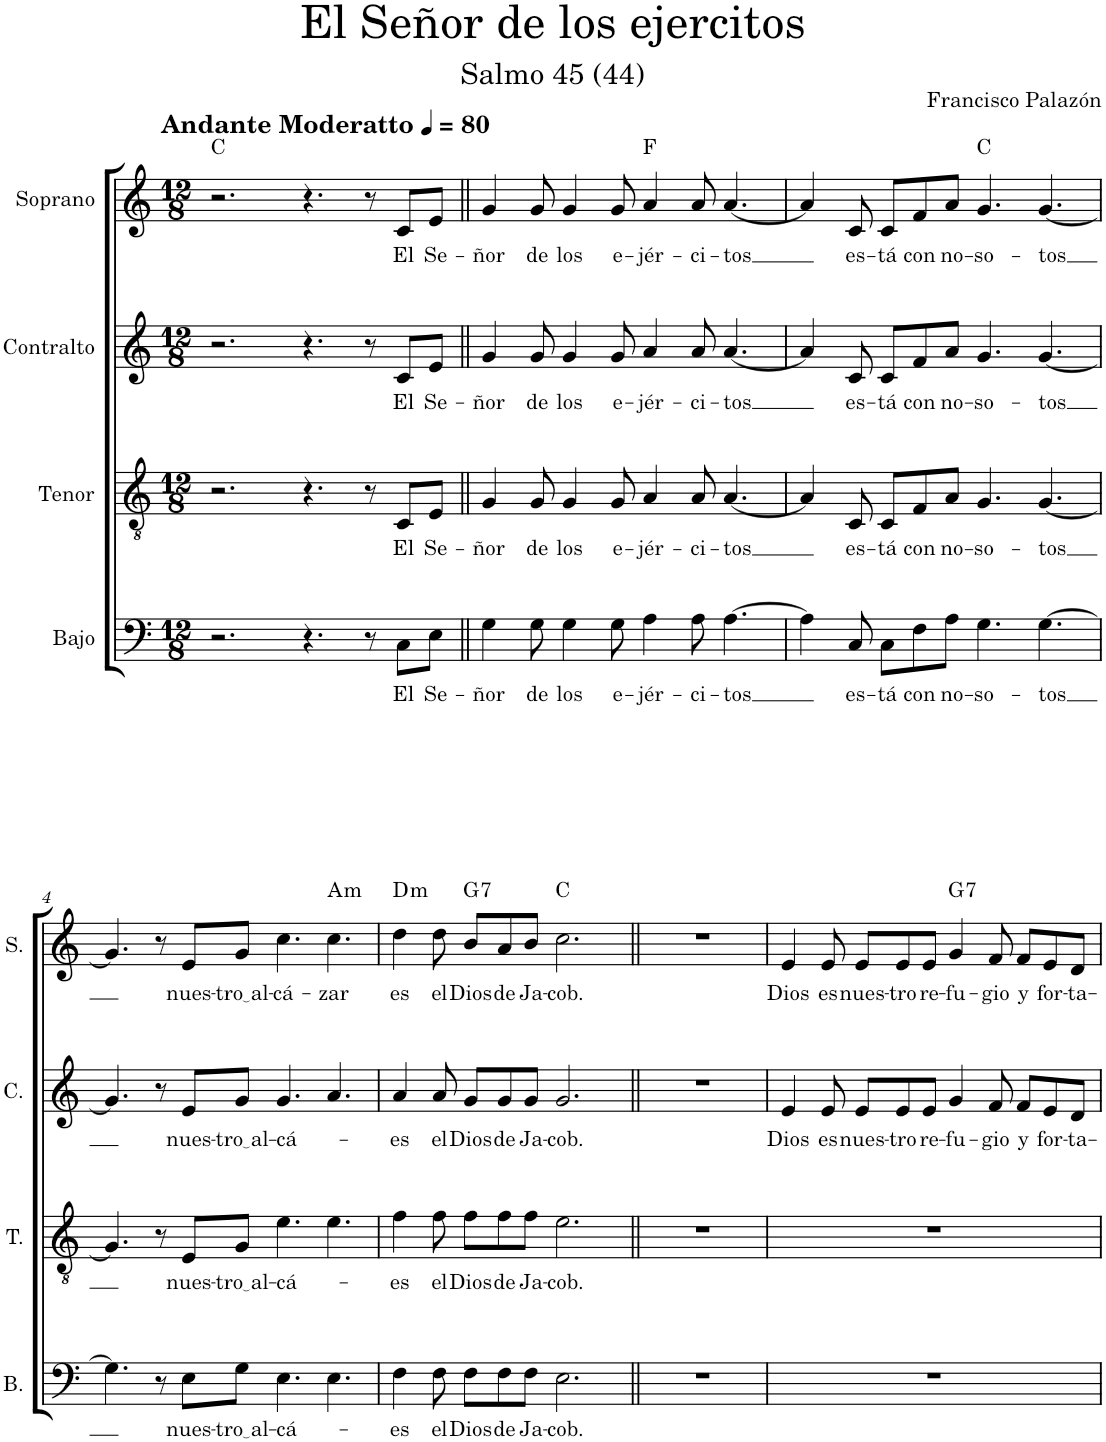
**kern	**text	**kern	**text	**kern	**text	**kern	**text	**harte
*part4	*part4	*part3	*part3	*part2	*part2	*part1	*part1	*part1
*staff4	*staff4	*staff3	*staff3	*staff2	*staff2	*staff1	*staff1	*
*I"Bajo	*	*I"Tenor	*	*I"Contralto	*	*I"Soprano	*	*
*I'B.	*	*I'T.	*	*I'C.	*	*I'S.	*	*
*clefF4	*	*clefGv2	*	*clefG2	*	*clefG2	*	*
*k[]	*	*k[]	*	*k[]	*	*k[]	*	*
*M12/8	*	*M12/8	*	*M12/8	*	*M12/8	*	*
*MM80	*	*MM80	*	*MM80	*	*MM80	*	*
=1	=1	=1	=1	=1	=1	=1	=1	=1
!	!	!	!	!	!	!LO:TX:a:B:t=Andante Moderatto	!	!
2.r	.	2.r	.	2.r	.	2.r	.	C:maj
4.r	.	4.r	.	4.r	.	4.r	.	.
8r	.	8r	.	8r	.	8r	.	.
!	!LO:LY:b	!	!LO:LY:b	!	!LO:LY:b	!	!LO:LY:b	!
8C\L	El	8C/L	El	8c/L	El	8c/L	El	.
!	!LO:LY:b	!	!LO:LY:b	!	!LO:LY:b	!	!LO:LY:b	!
8E\J	Se-	8E/J	Se-	8e/J	Se-	8e/J	Se-	.
=2||	=2||	=2||	=2||	=2||	=2||	=2||	=2||	=2||
!	!LO:LY:b	!	!LO:LY:b	!	!LO:LY:b	!	!LO:LY:b	!
4G\	-ñor	4G/	-ñor	4g/	-ñor	4g/	-ñor	.
!	!LO:LY:b	!	!LO:LY:b	!	!LO:LY:b	!	!LO:LY:b	!
8G\	de	8G/	de	8g/	de	8g/	de	.
!	!LO:LY:b	!	!LO:LY:b	!	!LO:LY:b	!	!LO:LY:b	!
4G\	los	4G/	los	4g/	los	4g/	los	.
!	!LO:LY:b	!	!LO:LY:b	!	!LO:LY:b	!	!LO:LY:b	!
8G\	e-	8G/	e-	8g/	e-	8g/	e-	.
!	!LO:LY:b	!	!LO:LY:b	!	!LO:LY:b	!	!LO:LY:b	!
4A\	-jér-	4A/	-jér-	4a/	-jér-	4a/	-jér-	F:maj
!	!LO:LY:b	!	!LO:LY:b	!	!LO:LY:b	!	!LO:LY:b	!
8A\	-ci-	8A/	-ci-	8a/	-ci-	8a/	-ci-	.
!	!LO:LY:b	!	!LO:LY:b	!	!LO:LY:b	!	!LO:LY:b	!
[4.A\	-tos	[4.A/	-tos	[4.a/	-tos	[4.a/	-tos	.
=3	=3	=3	=3	=3	=3	=3	=3	=3
4A\]	.	4A/]	.	4a/]	.	4a/]	.	.
!	!LO:LY:b	!	!LO:LY:b	!	!LO:LY:b	!	!LO:LY:b	!
8C/	es-	8C/	es-	8c/	es-	8c/	es-	.
!	!LO:LY:b	!	!LO:LY:b	!	!LO:LY:b	!	!LO:LY:b	!
8C\L	-tá	8C/L	-tá	8c/L	-tá	8c/L	-tá	.
!	!LO:LY:b	!	!LO:LY:b	!	!LO:LY:b	!	!LO:LY:b	!
8F\	con	8F/	con	8f/	con	8f/	con	.
!	!LO:LY:b	!	!LO:LY:b	!	!LO:LY:b	!	!LO:LY:b	!
8A\J	no-	8A/J	no-	8a/J	no-	8a/J	no-	.
!	!LO:LY:b	!	!LO:LY:b	!	!LO:LY:b	!	!LO:LY:b	!
4.G\	-so-	4.G/	-so-	4.g/	-so-	4.g/	-so-	C:maj
!	!LO:LY:b	!	!LO:LY:b	!	!LO:LY:b	!	!LO:LY:b	!
[4.G\	-tos	[4.G/	-tos	[4.g/	-tos	[4.g/	-tos	.
!!LO:LB:g=z
=4	=4	=4	=4	=4	=4	=4	=4	=4
4.G\]	.	4.G/]	.	4.g/]	.	4.g/]	.	.
8r	.	8r	.	8r	.	8r	.	.
!	!LO:LY:b	!	!LO:LY:b	!	!LO:LY:b	!	!LO:LY:b	!
8E\L	nues-	8E/L	nues-	8e/L	nues-	8e/L	nues-	.
!	!LO:LY:b	!	!LO:LY:b	!	!LO:LY:b	!	!LO:LY:b	!
8G\J	tro al	8G/J	tro al	8g/J	tro al	8g/J	tro al	.
!	!LO:LY:b	!	!LO:LY:b	!	!LO:LY:b	!	!LO:LY:b	!
4.E\	-cá-	4.e\	-cá-	4.g/	-cá-	4.cc\	-cá-	.
!	!	!	!	!	!	!	!LO:LY:b	!LO:H:kt=m
4.E\	.	4.e\	.	4.a/	.	4.cc\	-zar	A:min
=5	=5	=5	=5	=5	=5	=5	=5	=5
!	!LO:LY:b	!	!LO:LY:b	!	!LO:LY:b	!	!LO:LY:b	!LO:H:kt=m
4F\	es	4f\	es	4a/	es	4dd\	es	D:min
!	!LO:LY:b	!	!LO:LY:b	!	!LO:LY:b	!	!LO:LY:b	!
8F\	el	8f\	el	8a/	el	8dd\	el	.
!	!LO:LY:b	!	!LO:LY:b	!	!LO:LY:b	!	!LO:LY:b	!LO:H:kt=7
8F\L	Dios	8f\L	Dios	8g/L	Dios	8b/L	Dios	G:7
!	!LO:LY:b	!	!LO:LY:b	!	!LO:LY:b	!	!LO:LY:b	!
8F\	de	8f\	de	8g/	de	8a/	de	.
!	!LO:LY:b	!	!LO:LY:b	!	!LO:LY:b	!	!LO:LY:b	!
8F\J	Ja-	8f\J	Ja-	8g/J	Ja-	8b/J	Ja-	.
!	!LO:LY:b	!	!LO:LY:b	!	!LO:LY:b	!	!LO:LY:b	!
2.E\	-cob.	2.e\	-cob.	2.g/	-cob.	2.cc\	-cob.	C:maj
=6||	=6||	=6||	=6||	=6||	=6||	=6||	=6||	=6||
1.r	.	1.r	.	1.r	.	1.r	.	.
=7	=7	=7	=7	=7	=7	=7	=7	=7
!	!	!	!	!	!LO:LY:b	!	!LO:LY:b	!
1.r	.	1.r	.	4e/	Dios	4e/	Dios	.
!	!	!	!	!	!LO:LY:b	!	!LO:LY:b	!
.	.	.	.	8e/	es	8e/	es	.
!	!	!	!	!	!LO:LY:b	!	!LO:LY:b	!
.	.	.	.	8e/L	nues-	8e/L	nues-	.
!	!	!	!	!	!LO:LY:b	!	!LO:LY:b	!
.	.	.	.	8e/	-tro	8e/	-tro	.
!	!	!	!	!	!LO:LY:b	!	!LO:LY:b	!
.	.	.	.	8e/J	re-	8e/J	re-	.
!	!	!	!	!	!LO:LY:b	!	!LO:LY:b	!LO:H:kt=7
.	.	.	.	4g/	-fu-	4g/	-fu-	G:7
!	!	!	!	!	!LO:LY:b	!	!LO:LY:b	!
.	.	.	.	8f/	-gio	8f/	-gio	.
!	!	!	!	!	!LO:LY:b	!	!LO:LY:b	!
.	.	.	.	8f/L	y	8f/L	y	.
!	!	!	!	!	!LO:LY:b	!	!LO:LY:b	!
.	.	.	.	8e/	for-	8e/	for-	.
!	!	!	!	!	!LO:LY:b	!	!LO:LY:b	!
.	.	.	.	8d/J	-ta-	8d/J	-ta-	.
=	=	=	=	=	=	=	=	=
*-	*-	*-	*-	*-	*-	*-	*-	*-
